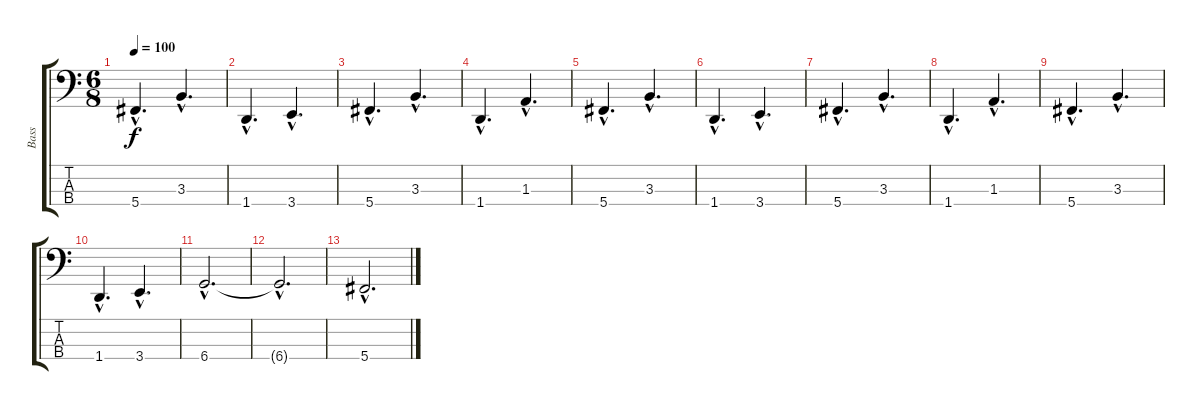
\track ("Bass" "Bass") {instrument electricbasspick}
\staff {score tabs}
\tuning (Gb2 Db2 Ab1 Db1) {hide}
\ts (6 8)
\tempo 100
\clef f4
\ks c
5.4{hac}.4{d dy f} 3.3{hac}.4{d} |
1.4{hac}.4{d} 3.4{hac}.4{d} |
5.4{hac}.4{d} 3.3{hac}.4{d} |
1.4{hac}.4{d} 1.3{hac}.4{d} |
5.4{hac}.4{d} 3.3{hac}.4{d} |
1.4{hac}.4{d} 3.4{hac}.4{d} |
5.4{hac}.4{d} 3.3{hac}.4{d} |
1.4{hac}.4{d} 1.3{hac}.4{d} |
5.4{hac}.4{d} 3.3{hac}.4{d} |
1.4{hac}.4{d} 3.4{hac}.4{d} |
6.4{hac}.2{d} |
6.4{hac t}.2{d} |
5.4{hac}.2{d}
